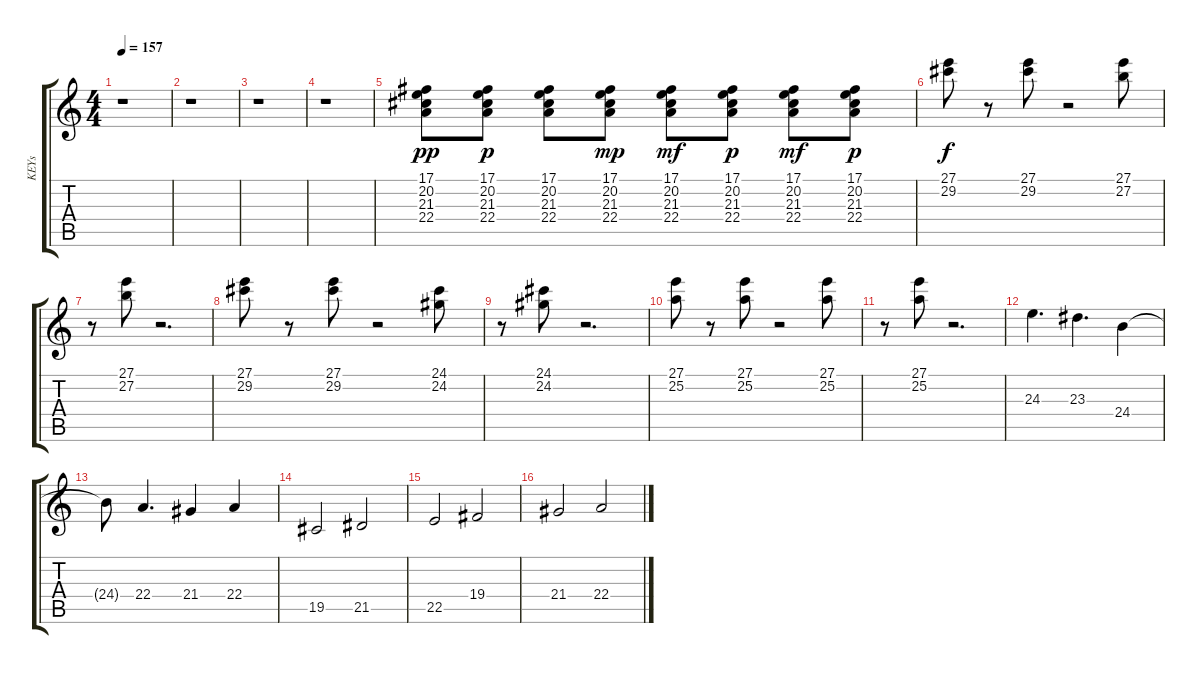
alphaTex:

\track ("KEYs" "KEYs") {instrument stringensemble1}
\staff {score tabs}
\tuning (Db4 Ab3 E3 B2 Gb2 Db2) {hide}
\ts (4 4)
\tempo 157
\clef g2
\ks c
r.1{dy pp} |
r.1 |
r.1 |
r.1 |
(17.1 20.2 21.3 22.4).8 (17.1 20.2 21.3 22.4).8{dy p} (17.1 20.2 21.3 22.4).8 (17.1 20.2 21.3 22.4).8{dy mp} (17.1 20.2 21.3 22.4).8{dy mf} (17.1 20.2 21.3 22.4).8{dy p} (17.1 20.2 21.3 22.4).8{dy mf} (17.1 20.2 21.3 22.4).8{dy p} |
(27.1 29.2).8{dy f} r.8 (27.1 29.2).8 r.2 (27.1 27.2).8 |
r.8 (27.1 27.2).8 r.2{d} |
(27.1 29.2).8 r.8 (27.1 29.2).8 r.2 (24.1 24.2).8 |
r.8 (24.1 24.2).8 r.2{d} |
(27.1 25.2).8 r.8 (27.1 25.2).8 r.2 (27.1 25.2).8 |
r.8 (27.1 25.2).8 r.2{d} |
24.3.4{d} 23.3.4{d} 24.4.4 |
24.4{t}.8 22.4.4{d} 21.4.4 22.4.4 |
19.5.2 21.5.2 |
22.5.2 19.4.2 |
21.4.2 22.4.2
